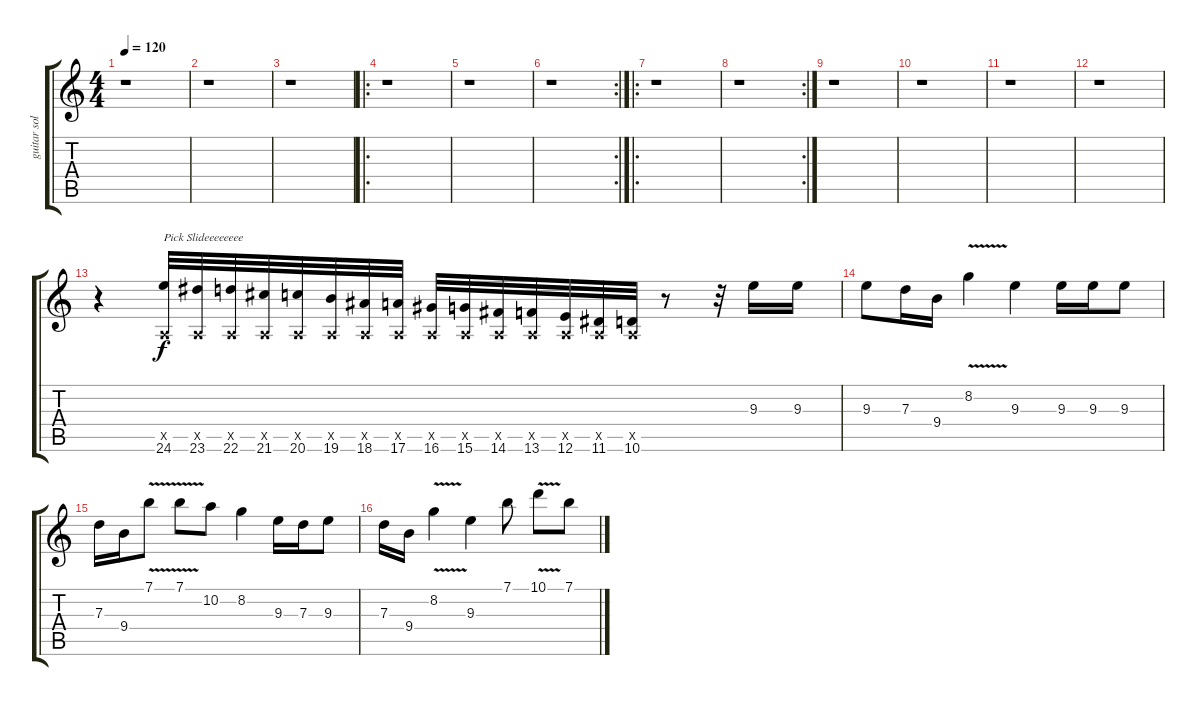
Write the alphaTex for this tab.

\track ("guitar solo" "guitar sol") {instrument distortionguitar}
\staff {score tabs}
\tuning (E4 B3 G3 D3 A2 E2) {hide}
\ts (4 4)
\tempo 120
\clef g2
\ks c
r.1{dy f} |
r.1 |
r.1 |
\ro
r.1 |
r.1 |
\rc 2
r.1 |
\ro
r.1 |
\rc 2
r.1 |
r.1 |
r.1 |
r.1 |
r.1 |
r.4 (0.5{x} 24.6).32{txt "Pick Slideeeeeeee"} (0.5{x} 23.6).32 (0.5{x} 22.6).32 (0.5{x} 21.6).32 (0.5{x} 20.6).32 (0.5{x} 19.6).32 (0.5{x} 18.6).32 (0.5{x} 17.6).32 (0.5{x} 16.6).32 (0.5{x} 15.6).32 (0.5{x} 14.6).32 (0.5{x} 13.6).32 (0.5{x} 12.6).32 (0.5{x} 11.6).32 (0.5{x} 10.6).32 r.8 r.32 9.3.16 9.3.16 |
9.3.8 7.3.16 9.4.16 8.2{v}.4 9.3.4 9.3.16 9.3.16 9.3.8 |
7.3.16 9.4.16 7.1{v}.8 7.1{v}.8 10.2.8 8.2.4 9.3.16 7.3.16 9.3.8 |
7.3.16 9.4.16 8.2{v}.4 9.3.4 7.1.8 10.1{v}.8 7.1.8
